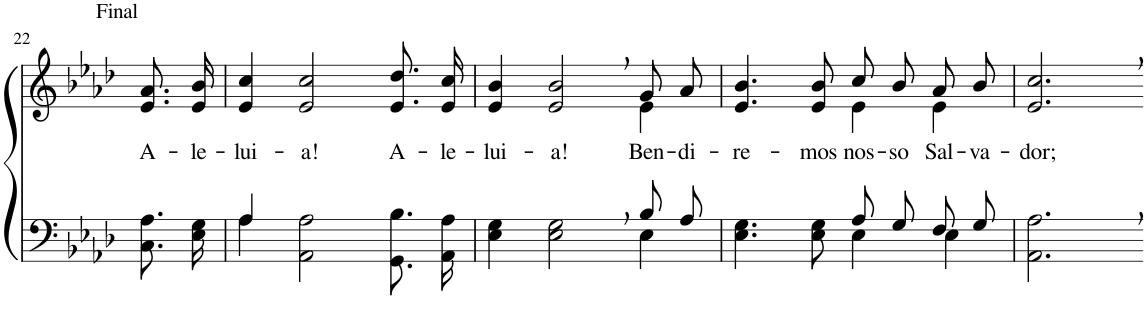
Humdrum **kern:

**kern	**kern	**text
*part2	*part1	*part1
*staff2	*staff1	*staff1
*I"Parte III e IV	*I"Parte I e II	*
!!LO:PB:g=z
*clefF4	*clefG2	*
*Trd-1c-2	*Trd-1c-2	*
*k[b-e-a-d-]	*k[b-e-a-d-]	*
*M4/4	*M4/4	*
=22	=22	=22
!	!LO:TX:a:t=Final	!
!	!	!LO:LY:b
8.C\ 8.A-\L	8.e-/ 8.a-/L	A-
!	!	!LO:LY:b
16E-\ 16G\Jk	16e-/ 16b-/Jk	-le-
=23	=23	=23
*^	*	*
!	!	!	!LO:LY:b
4A-/	4A-\	4e-/ 4cc/	-lui-
!	!	!	!LO:LY:b
2.ryy	2AA-\ 2A-\	2e-/ 2cc/	-a!
!	!	!	!LO:LY:b
.	8.GG\ 8.B-\L	8.e-/ 8.dd-/L	A-
!	!	!	!LO:LY:b
.	16AA-\ 16A-\Jk	16e-/ 16cc/Jk	-le-
=24	=24	=24	=24
!	!	!	!LO:LY:b
*	*	*^	*
2.ryy	4E-\ 4G\	4e-/ 4b-/	2.ryy	-lui-
!	!	!	!	!LO:LY:b
.	2E-\ 2G\	2e-/, 2b-/,	.	-a!
!	!	!	!	!LO:LY:b
8B-/L	4E-\	8g/L	4e-\	Ben-
!	!	!	!	!LO:LY:b
8A-/J	.	8a-/J	.	-di-
=25	=25	=25	=25	=25
!	!	!	!	!LO:LY:b
2ryy	4.E-\ 4.G\	4.e-/ 4.b-/	2ryy	-re-
!	!	!	!	!LO:LY:b
.	8E-\ 8G\	8e-/ 8b-/	.	-mos
!	!	!	!	!LO:LY:b
8A-/L	4E-\	8cc/L	4e-\	nos-
!	!	!	!	!LO:LY:b
8G/J	.	8b-/J	.	-so
!	!	!	!	!LO:LY:b
8F/L	4E-\	8a-/L	4e-\	Sal-
!	!	!	!	!LO:LY:b
8G/J	.	8b-/J	.	va-
*v	*v	*	*	*
*	*v	*v	*
=26	=26	=26
!	!	!LO:LY:b
2.AA-\, 2.A-\,	2.e-/, 2.cc/,	-dor;
=-	=-	=-
*-	*-	*-
